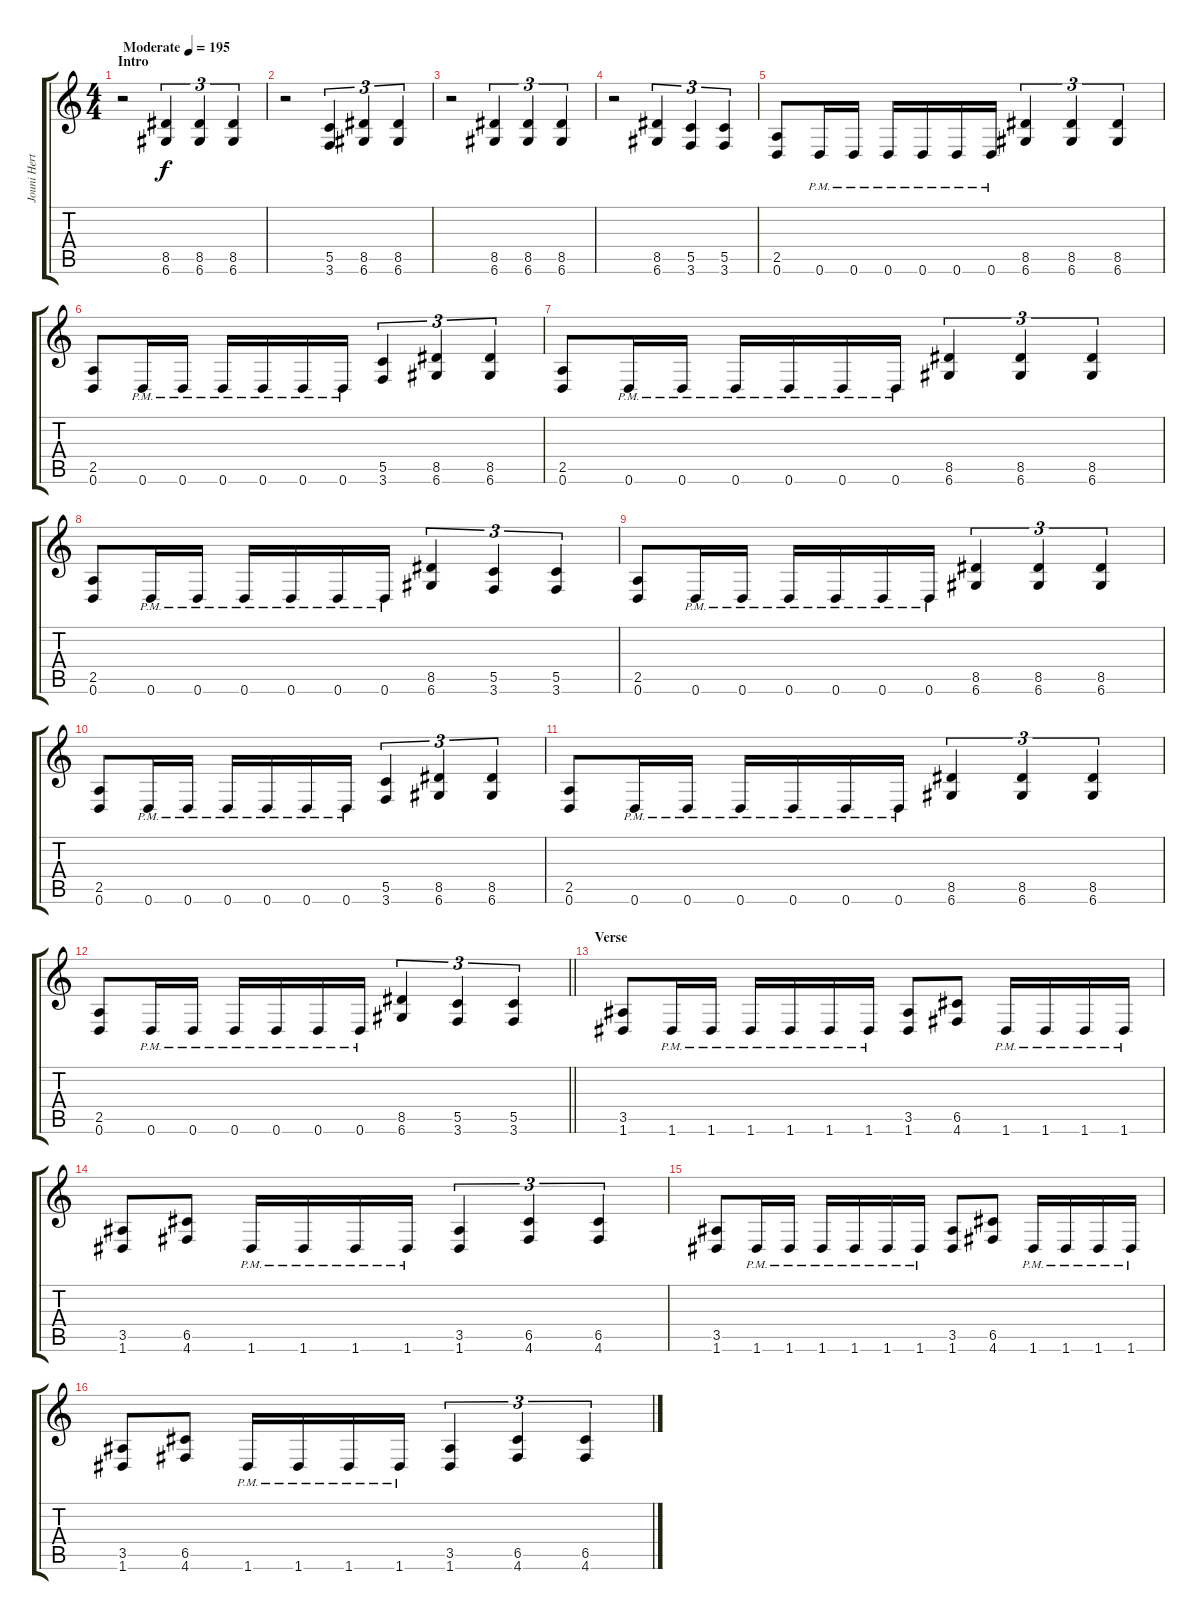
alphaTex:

\track ("Jouni Hertell" "Jouni Hert") {instrument distortionguitar}
\staff {score tabs}
\tuning (D4 A3 F3 C3 G2 D2) {hide}
\ts (4 4)
\section ("" "Intro")
\tempo (195 "Moderate")
\clef g2
\ks c
r.2{dy f instrument distortionguitar} (8.5 6.6).4{tu (3 2)} (8.5 6.6).4{tu (3 2)} (8.5 6.6).4{tu (3 2)} |
r.2 (5.5 3.6).4{tu (3 2)} (8.5 6.6).4{tu (3 2)} (8.5 6.6).4{tu (3 2)} |
r.2 (8.5 6.6).4{tu (3 2)} (8.5 6.6).4{tu (3 2)} (8.5 6.6).4{tu (3 2)} |
r.2 (8.5 6.6).4{tu (3 2)} (5.5 3.6).4{tu (3 2)} (5.5 3.6).4{tu (3 2)} |
(2.5 0.6).8 0.6{pm}.16 0.6{pm}.16 0.6{pm}.16 0.6{pm}.16 0.6{pm}.16 0.6{pm}.16 (8.5 6.6).4{tu (3 2)} (8.5 6.6).4{tu (3 2)} (8.5 6.6).4{tu (3 2)} |
(2.5 0.6).8 0.6{pm}.16 0.6{pm}.16 0.6{pm}.16 0.6{pm}.16 0.6{pm}.16 0.6{pm}.16 (5.5 3.6).4{tu (3 2)} (8.5 6.6).4{tu (3 2)} (8.5 6.6).4{tu (3 2)} |
(2.5 0.6).8 0.6{pm}.16 0.6{pm}.16 0.6{pm}.16 0.6{pm}.16 0.6{pm}.16 0.6{pm}.16 (8.5 6.6).4{tu (3 2)} (8.5 6.6).4{tu (3 2)} (8.5 6.6).4{tu (3 2)} |
(2.5 0.6).8 0.6{pm}.16 0.6{pm}.16 0.6{pm}.16 0.6{pm}.16 0.6{pm}.16 0.6{pm}.16 (8.5 6.6).4{tu (3 2)} (5.5 3.6).4{tu (3 2)} (5.5 3.6).4{tu (3 2)} |
(2.5 0.6).8 0.6{pm}.16 0.6{pm}.16 0.6{pm}.16 0.6{pm}.16 0.6{pm}.16 0.6{pm}.16 (8.5 6.6).4{tu (3 2)} (8.5 6.6).4{tu (3 2)} (8.5 6.6).4{tu (3 2)} |
(2.5 0.6).8 0.6{pm}.16 0.6{pm}.16 0.6{pm}.16 0.6{pm}.16 0.6{pm}.16 0.6{pm}.16 (5.5 3.6).4{tu (3 2)} (8.5 6.6).4{tu (3 2)} (8.5 6.6).4{tu (3 2)} |
(2.5 0.6).8 0.6{pm}.16 0.6{pm}.16 0.6{pm}.16 0.6{pm}.16 0.6{pm}.16 0.6{pm}.16 (8.5 6.6).4{tu (3 2)} (8.5 6.6).4{tu (3 2)} (8.5 6.6).4{tu (3 2)} |
\barLineRight lightlight
(2.5 0.6).8 0.6{pm}.16 0.6{pm}.16 0.6{pm}.16 0.6{pm}.16 0.6{pm}.16 0.6{pm}.16 (8.5 6.6).4{tu (3 2)} (5.5 3.6).4{tu (3 2)} (5.5 3.6).4{tu (3 2)} |
\section ("" "Verse")
(3.5 1.6).8 1.6{pm}.16 1.6{pm}.16 1.6{pm}.16 1.6{pm}.16 1.6{pm}.16 1.6{pm}.16 (3.5 1.6).8 (6.5 4.6).8 1.6{pm}.16 1.6{pm}.16 1.6{pm}.16 1.6{pm}.16 |
(3.5 1.6).8 (6.5 4.6).8 1.6{pm}.16 1.6{pm}.16 1.6{pm}.16 1.6{pm}.16 (3.5 1.6).4{tu (3 2)} (6.5 4.6).4{tu (3 2)} (6.5 4.6).4{tu (3 2)} |
(3.5 1.6).8 1.6{pm}.16 1.6{pm}.16 1.6{pm}.16 1.6{pm}.16 1.6{pm}.16 1.6{pm}.16 (3.5 1.6).8 (6.5 4.6).8 1.6{pm}.16 1.6{pm}.16 1.6{pm}.16 1.6{pm}.16 |
(3.5 1.6).8 (6.5 4.6).8 1.6{pm}.16 1.6{pm}.16 1.6{pm}.16 1.6{pm}.16 (3.5 1.6).4{tu (3 2)} (6.5 4.6).4{tu (3 2)} (6.5 4.6).4{tu (3 2)}
